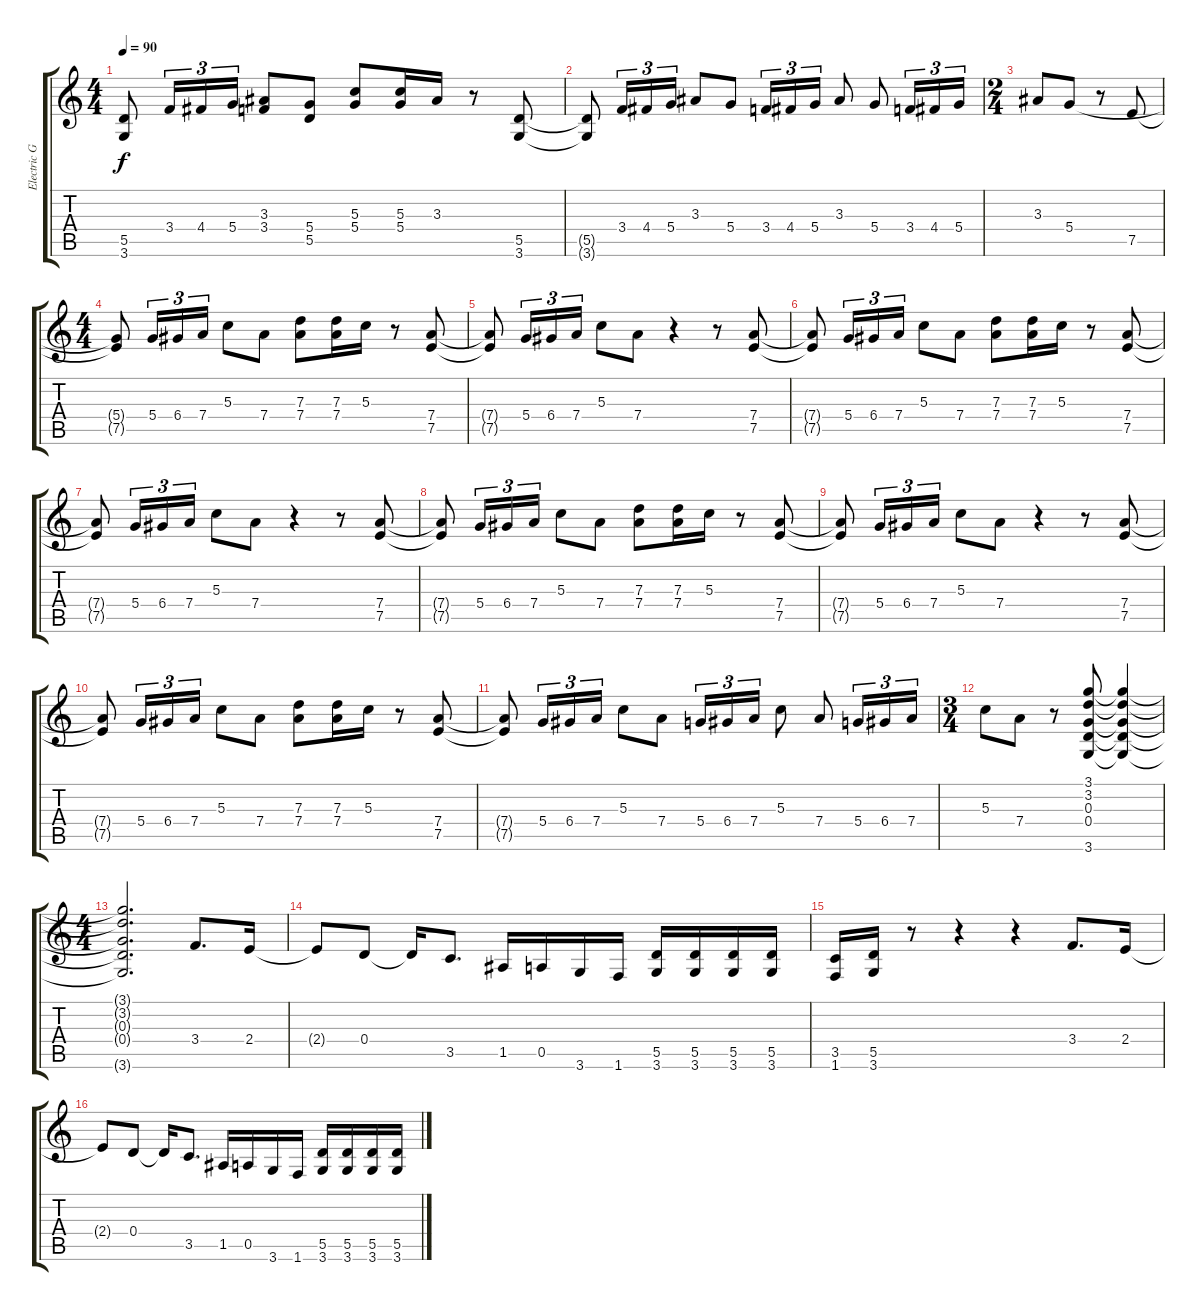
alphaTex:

\track ("Electric Guitar IV" "Electric G") {instrument distortionguitar}
\staff {score tabs}
\tuning (E4 B3 G3 D3 A2 E2) {hide}
\ts (4 4)
\tempo 90
\clef g2
\ks c
(5.5{t} 3.6{t}).8{dy f} 3.4.16{tu (3 2)} 4.4.16{tu (3 2)} 5.4.16{tu (3 2)} (3.3 3.4).8 (5.4 5.5).8 (5.3 5.4).8 (5.3 5.4).16 3.3.16 r.8 (5.5 3.6).8 |
(5.5{t} 3.6{t}).8 3.4.16{tu (3 2)} 4.4.16{tu (3 2)} 5.4.16{tu (3 2)} 3.3.8 5.4.8 3.4.16{tu (3 2)} 4.4.16{tu (3 2)} 5.4.16{tu (3 2)} 3.3.8 5.4.8 3.4.16{tu (3 2)} 4.4.16{tu (3 2)} 5.4.16{tu (3 2)} |
\ts (2 4)
3.3.8 5.4.8 r.8 7.5.8 |
\ts (4 4)
(5.4{t} 7.5{t}).8 5.4.16{tu (3 2)} 6.4.16{tu (3 2)} 7.4.16{tu (3 2)} 5.3.8 7.4.8 (7.3 7.4).8 (7.3 7.4).16 5.3.16 r.8 (7.4 7.5).8 |
(7.4{t} 7.5{t}).8 5.4.16{tu (3 2)} 6.4.16{tu (3 2)} 7.4.16{tu (3 2)} 5.3.8 7.4.8 r.4 r.8 (7.4 7.5).8 |
(7.4{t} 7.5{t}).8 5.4.16{tu (3 2)} 6.4.16{tu (3 2)} 7.4.16{tu (3 2)} 5.3.8 7.4.8 (7.3 7.4).8 (7.3 7.4).16 5.3.16 r.8 (7.4 7.5).8 |
(7.4{t} 7.5{t}).8 5.4.16{tu (3 2)} 6.4.16{tu (3 2)} 7.4.16{tu (3 2)} 5.3.8 7.4.8 r.4 r.8 (7.4 7.5).8 |
(7.4{t} 7.5{t}).8 5.4.16{tu (3 2)} 6.4.16{tu (3 2)} 7.4.16{tu (3 2)} 5.3.8 7.4.8 (7.3 7.4).8 (7.3 7.4).16 5.3.16 r.8 (7.4 7.5).8 |
(7.4{t} 7.5{t}).8 5.4.16{tu (3 2)} 6.4.16{tu (3 2)} 7.4.16{tu (3 2)} 5.3.8 7.4.8 r.4 r.8 (7.4 7.5).8 |
(7.4{t} 7.5{t}).8 5.4.16{tu (3 2)} 6.4.16{tu (3 2)} 7.4.16{tu (3 2)} 5.3.8 7.4.8 (7.3 7.4).8 (7.3 7.4).16 5.3.16 r.8 (7.4 7.5).8 |
(7.4{t} 7.5{t}).8 5.4.16{tu (3 2)} 6.4.16{tu (3 2)} 7.4.16{tu (3 2)} 5.3.8 7.4.8 5.4.16{tu (3 2)} 6.4.16{tu (3 2)} 7.4.16{tu (3 2)} 5.3.8 7.4.8 5.4.16{tu (3 2)} 6.4.16{tu (3 2)} 7.4.16{tu (3 2)} |
\ts (3 4)
5.3.8 7.4.8 r.8 (3.1 3.2 0.3 0.4 3.6).8 (3.1{t} 3.2{t} 0.3{t} 0.4{t} 3.6{t}).4 |
\ts (4 4)
(3.1{t} 3.2{t} 0.3{t} 0.4{t} 3.6{t}).2{d} 3.4.8{d} 2.4.16 |
2.4{t}.8 0.4.8 0.4{t}.16 3.5.8{d} 1.5.16 0.5.16 3.6.16 1.6.16 (5.5 3.6).16 (5.5 3.6).16 (5.5 3.6).16 (5.5 3.6).16 |
(3.5 1.6).16 (5.5 3.6).16 r.8 r.4 r.4 3.4.8{d} 2.4.16 |
2.4{t}.8 0.4.8 0.4{t}.16 3.5.8{d} 1.5.16 0.5.16 3.6.16 1.6.16 (5.5 3.6).16 (5.5 3.6).16 (5.5 3.6).16 (5.5 3.6).16
